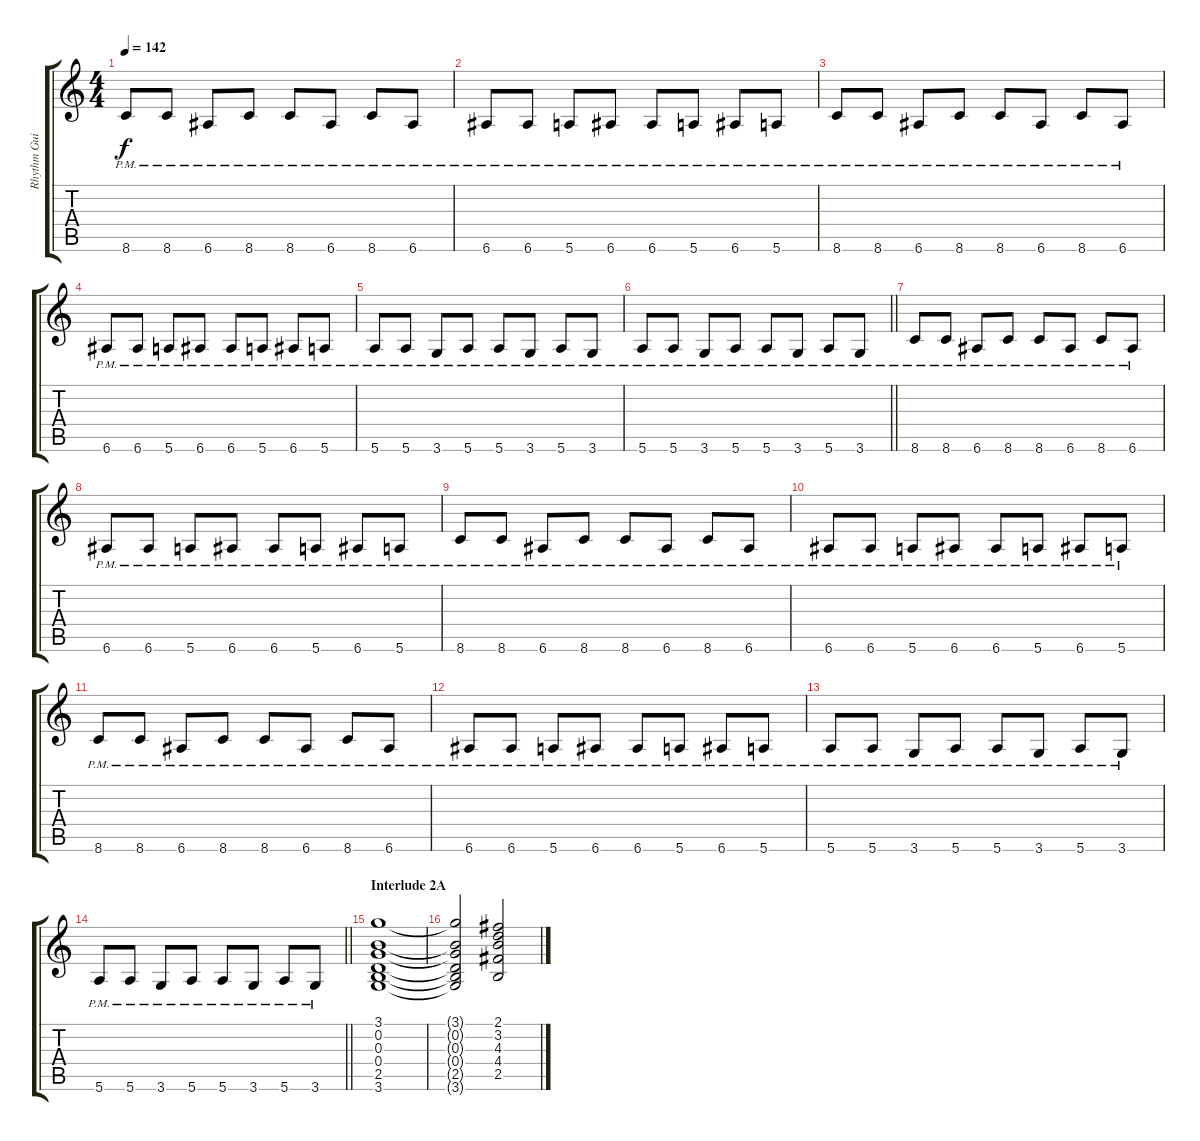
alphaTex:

\track ("Rhythm Guitar" "Rhythm Gui") {instrument acousticguitarsteel}
\staff {score tabs}
\tuning (E4 B3 G3 D3 A2 E2) {hide}
\ts (4 4)
\tempo 142
\clef g2
\ks c
8.6{pm}.8{dy f} 8.6{pm}.8 6.6{pm}.8 8.6{pm}.8 8.6{pm}.8 6.6{pm}.8 8.6{pm}.8 6.6{pm}.8 |
6.6{pm}.8 6.6{pm}.8 5.6{pm}.8 6.6{pm}.8 6.6{pm}.8 5.6{pm}.8 6.6{pm}.8 5.6{pm}.8 |
8.6{pm}.8 8.6{pm}.8 6.6{pm}.8 8.6{pm}.8 8.6{pm}.8 6.6{pm}.8 8.6{pm}.8 6.6{pm}.8 |
6.6{pm}.8 6.6{pm}.8 5.6{pm}.8 6.6{pm}.8 6.6{pm}.8 5.6{pm}.8 6.6{pm}.8 5.6{pm}.8 |
5.6{pm}.8 5.6{pm}.8 3.6{pm}.8 5.6{pm}.8 5.6{pm}.8 3.6{pm}.8 5.6{pm}.8 3.6{pm}.8 |
\barLineRight lightlight
5.6{pm}.8 5.6{pm}.8 3.6{pm}.8 5.6{pm}.8 5.6{pm}.8 3.6{pm}.8 5.6{pm}.8 3.6{pm}.8 |
8.6{pm}.8 8.6{pm}.8 6.6{pm}.8 8.6{pm}.8 8.6{pm}.8 6.6{pm}.8 8.6{pm}.8 6.6{pm}.8 |
6.6{pm}.8 6.6{pm}.8 5.6{pm}.8 6.6{pm}.8 6.6{pm}.8 5.6{pm}.8 6.6{pm}.8 5.6{pm}.8 |
8.6{pm}.8 8.6{pm}.8 6.6{pm}.8 8.6{pm}.8 8.6{pm}.8 6.6{pm}.8 8.6{pm}.8 6.6{pm}.8 |
6.6{pm}.8 6.6{pm}.8 5.6{pm}.8 6.6{pm}.8 6.6{pm}.8 5.6{pm}.8 6.6{pm}.8 5.6{pm}.8 |
8.6{pm}.8 8.6{pm}.8 6.6{pm}.8 8.6{pm}.8 8.6{pm}.8 6.6{pm}.8 8.6{pm}.8 6.6{pm}.8 |
6.6{pm}.8 6.6{pm}.8 5.6{pm}.8 6.6{pm}.8 6.6{pm}.8 5.6{pm}.8 6.6{pm}.8 5.6{pm}.8 |
5.6{pm}.8 5.6{pm}.8 3.6{pm}.8 5.6{pm}.8 5.6{pm}.8 3.6{pm}.8 5.6{pm}.8 3.6{pm}.8 |
\barLineRight lightlight
5.6{pm}.8 5.6{pm}.8 3.6{pm}.8 5.6{pm}.8 5.6{pm}.8 3.6{pm}.8 5.6{pm}.8 3.6{pm}.8 |
\section ("" "Interlude 2A")
(3.1 0.2 0.3 0.4 2.5 3.6).1 |
(3.1{t} 0.2{t} 0.3{t} 0.4{t} 2.5{t} 3.6{t}).2 (2.1 3.2 4.3 4.4 2.5).2
